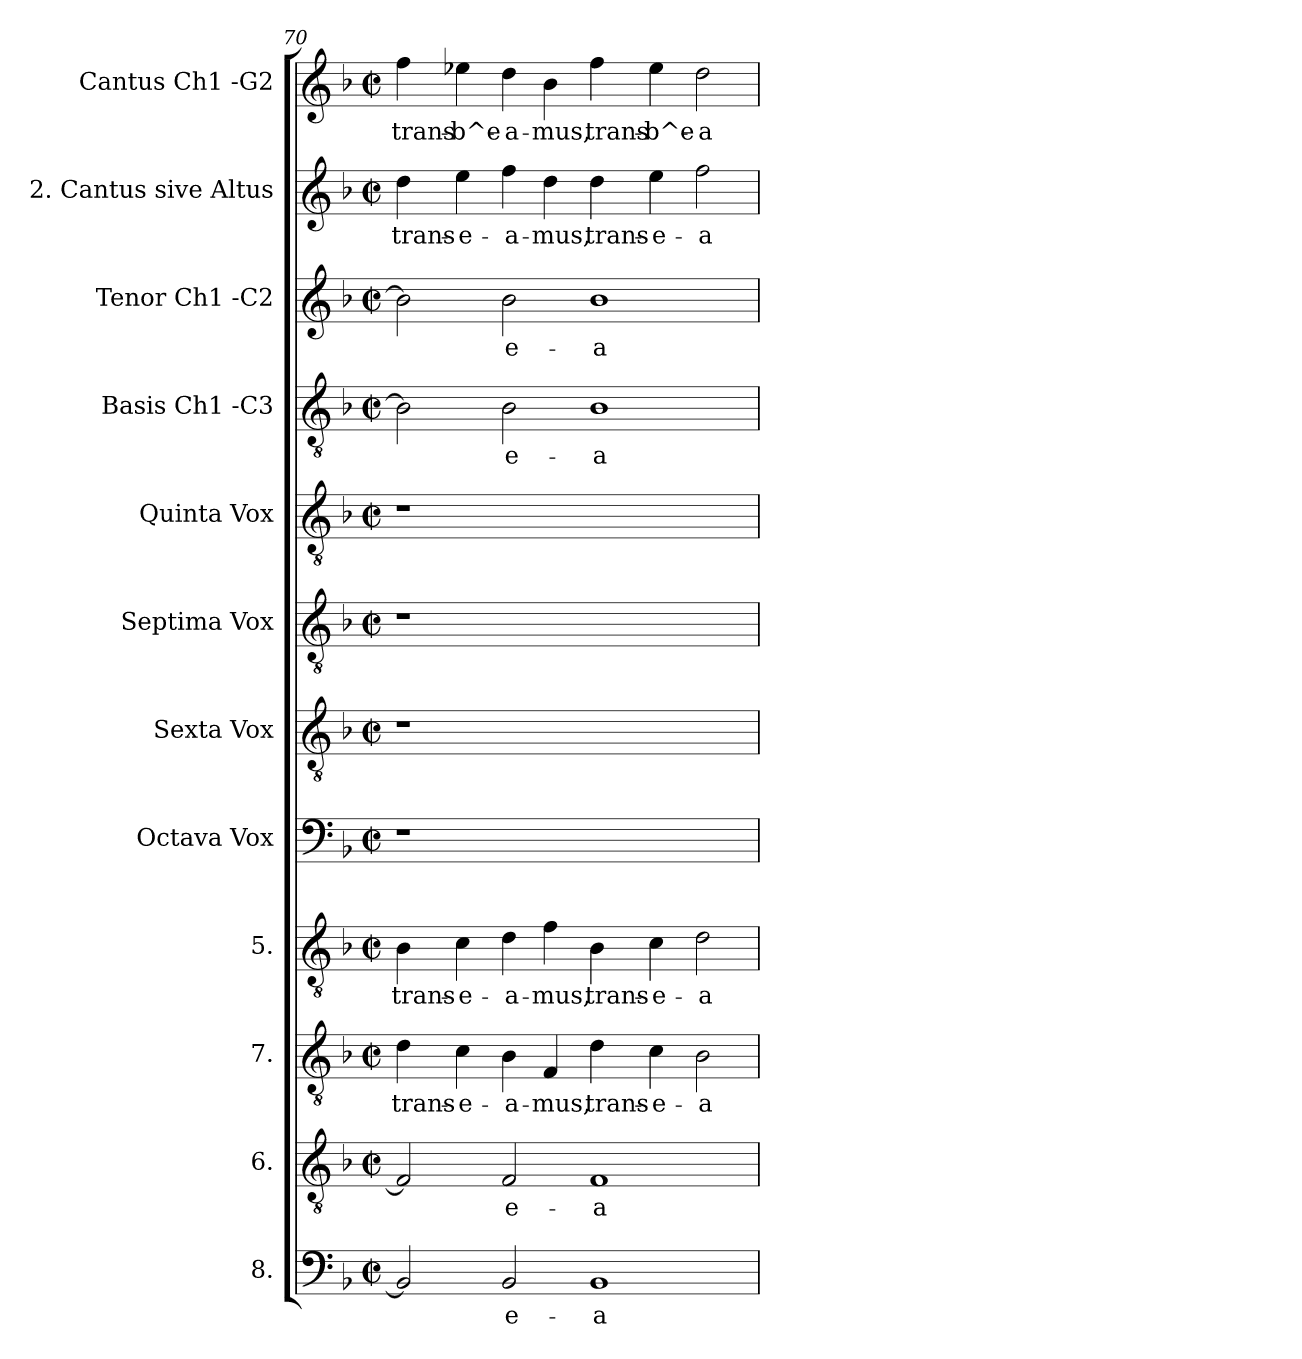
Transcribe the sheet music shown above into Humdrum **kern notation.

**kern	**text	**kern	**text	**kern	**text	**kern	**text	**kern	**kern	**kern	**kern	**kern	**text	**kern	**text	**kern	**text	**kern	**text
*part12	*part12	*part11	*part11	*part10	*part10	*part9	*part9	*part8	*part7	*part6	*part5	*part4	*part4	*part3	*part3	*part2	*part2	*part1	*part1
*staff12	*staff12	*staff11	*staff11	*staff10	*staff10	*staff9	*staff9	*staff8	*staff7	*staff6	*staff5	*staff4	*staff4	*staff3	*staff3	*staff2	*staff2	*staff1	*staff1
*I"8.	*	*I"6.	*	*I"7.	*	*I"5.	*	*I"Octava  Vox	*I"Sexta  Vox	*I"Septima  Vox	*I"Quinta  Vox	*I"Basis  Ch1 -C3	*	*I"Tenor  Ch1 -C2	*	*I"2. Cantus sive  Altus	*	*I"Cantus  Ch1 -G2	*
*	*	*	*	*	*	*	*	*	*	*	*	*I'B	*	*I'T	*	*I'A	*	*I'C	*
*clefF4	*	*clefGv2	*	*clefGv2	*	*clefGv2	*	*clefF4	*clefGv2	*clefGv2	*clefGv2	*clefGv2	*	*clefG2	*	*clefG2	*	*clefG2	*
*k[b-]	*	*k[b-]	*	*k[b-]	*	*k[b-]	*	*k[b-]	*k[b-]	*k[b-]	*k[b-]	*k[b-]	*	*k[b-]	*	*k[b-]	*	*k[b-]	*
*F:	*	*F:	*	*F:	*	*F:	*	*F:	*F:	*F:	*F:	*F:	*	*F:	*	*F:	*	*F:	*
*M2/2	*	*M2/2	*	*M2/2	*	*M2/2	*	*M2/2	*M2/2	*M2/2	*M2/2	*M2/2	*	*M2/2	*	*M2/2	*	*M2/2	*
*met(c|)	*	*met(c|)	*	*met(c|)	*	*met(c|)	*	*met(c|)	*met(c|)	*met(c|)	*met(c|)	*met(c|)	*	*met(c|)	*	*met(c|)	*	*met(c|)	*
=70	=70	=70	=70	=70	=70	=70	=70	=70	=70	=70	=70	=70	=70	=70	=70	=70	=70	=70	=70
!	!LO:LY:b:cj	!	!LO:LY:b:cj	!	!LO:LY:b:cj	!	!LO:LY:b:cj	!	!	!	!	!	!LO:LY:b:cj	!	!LO:LY:b:cj	!	!LO:LY:b:cj	!	!LO:LY:b:cj
2BB-/]	--	2F/]	--	4d\	trans-	4B-\	trans-	1r	1r	1r	1r	2B-\]	--	2b-\]	--	4dd\	trans-	4ff\	trans-
!	!	!	!	!	!LO:LY:b:cj	!	!LO:LY:b:cj	!	!	!	!	!	!	!	!	!	!LO:LY:b:cj	!	!LO:LY:b:cj
.	.	.	.	4c\	-e-	4c\	-e-	.	.	.	.	.	.	.	.	4ee\	-e-	4ee-\	-b^e-
!	!LO:LY:b:cj	!	!LO:LY:b:cj	!	!LO:LY:b:cj	!	!LO:LY:b:cj	!	!	!	!	!	!LO:LY:b:cj	!	!LO:LY:b:cj	!	!LO:LY:b:cj	!	!LO:LY:b:cj
2BB-/	-e-	2F/	-e-	4B-\	-a-	4d\	-a-	.	.	.	.	2B-\	-e-	2b-\	-e-	4ff\	-a-	4dd\	-a-
!	!	!	!	!	!LO:LY:b:cj	!	!LO:LY:b:cj	!	!	!	!	!	!	!	!	!	!LO:LY:b:cj	!	!LO:LY:b:cj
.	.	.	.	4F/	-mus,	4f\	-mus,	.	.	.	.	.	.	.	.	4dd\	-mus,	4b-\	-mus,
!	!LO:LY:b:cj	!	!LO:LY:b:cj	!	!LO:LY:b:cj	!	!LO:LY:b:cj	!	!	!	!	!	!LO:LY:b:cj	!	!LO:LY:b:cj	!	!LO:LY:b:cj	!	!LO:LY:b:cj
1BB-	-a-	1F	-a-	4d\	trans-	4B-\	trans-	1ryy	1ryy	1ryy	1ryy	1B-	-a-	1b-	-a-	4dd\	trans-	4ff\	trans-
!	!	!	!	!	!LO:LY:b:cj	!	!LO:LY:b:cj	!	!	!	!	!	!	!	!	!	!LO:LY:b:cj	!	!LO:LY:b:cj
.	.	.	.	4c\	-e-	4c\	-e-	.	.	.	.	.	.	.	.	4ee\	-e-	4ee-\	-b^e-
!	!	!	!	!	!LO:LY:b:cj	!	!LO:LY:b:cj	!	!	!	!	!	!	!	!	!	!LO:LY:b:cj	!	!LO:LY:b:cj
.	.	.	.	2B-\	-a-	2d\	-a-	.	.	.	.	.	.	.	.	2ff\	-a-	2dd\	-a-
=	=	=	=	=	=	=	=	=	=	=	=	=	=	=	=	=	=	=	=
*-	*-	*-	*-	*-	*-	*-	*-	*-	*-	*-	*-	*-	*-	*-	*-	*-	*-	*-	*-
